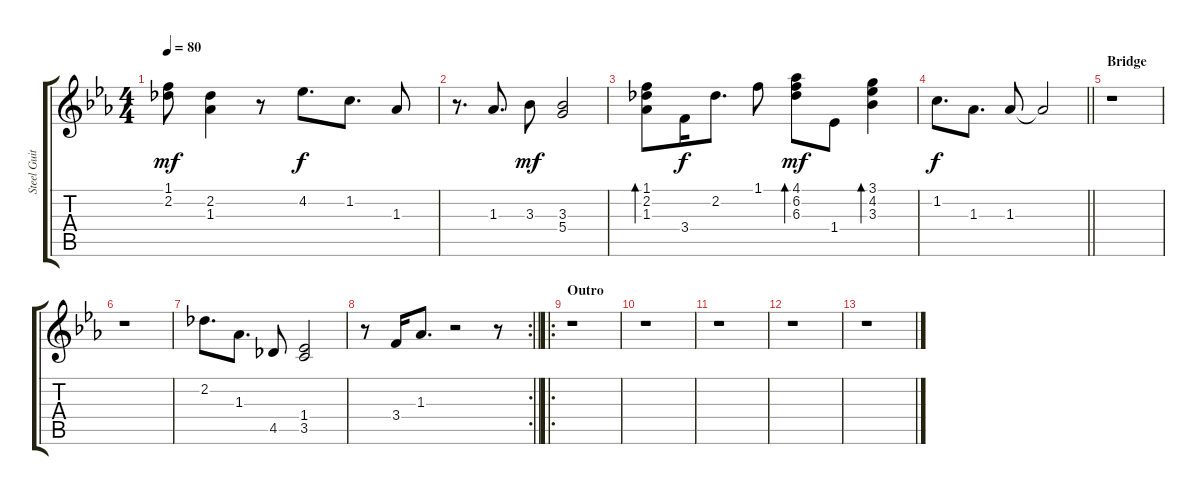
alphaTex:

\track ("Steel Guitar (R)" "Steel Guit") {instrument acousticguitarsteel}
\staff {score tabs}
\tuning (E4 B3 G3 D3 A2 E2) {hide}
\ts (4 4)
\tempo 80
\clef g2
\ks eb
(1.1 2.2).8{dy mf} (2.2 1.3).4 r.8 4.2.8{d dy f} 1.2.8{d} 1.3.8 |
r.8{d} 1.3.8{d} 3.3.8{dy mf} (3.3 5.4).2 |
(1.1 2.2 1.3).8{bd 120} 3.4.16{dy f} 2.2.8{d} 1.1.8 (4.1 6.2 6.3).8{bd 60 dy mf} 1.4.8 (3.1 4.2 3.3).4{bd 60} |
\barLineRight lightlight
1.2.8{d dy f} 1.3.8{d} 1.3.8 1.3{t}.2 |
\section ("" "Bridge")
r.1 |
r.1 |
2.2.8{d} 1.3.8{d} 4.5.8 (1.4 3.5).2 |
\rc 2
\barLineRight lightlight
r.8 3.4.16 1.3.8{d} r.2 r.8 |
\ro
\section ("" "Outro")
r.1 |
r.1 |
r.1 |
r.1 |
r.1
